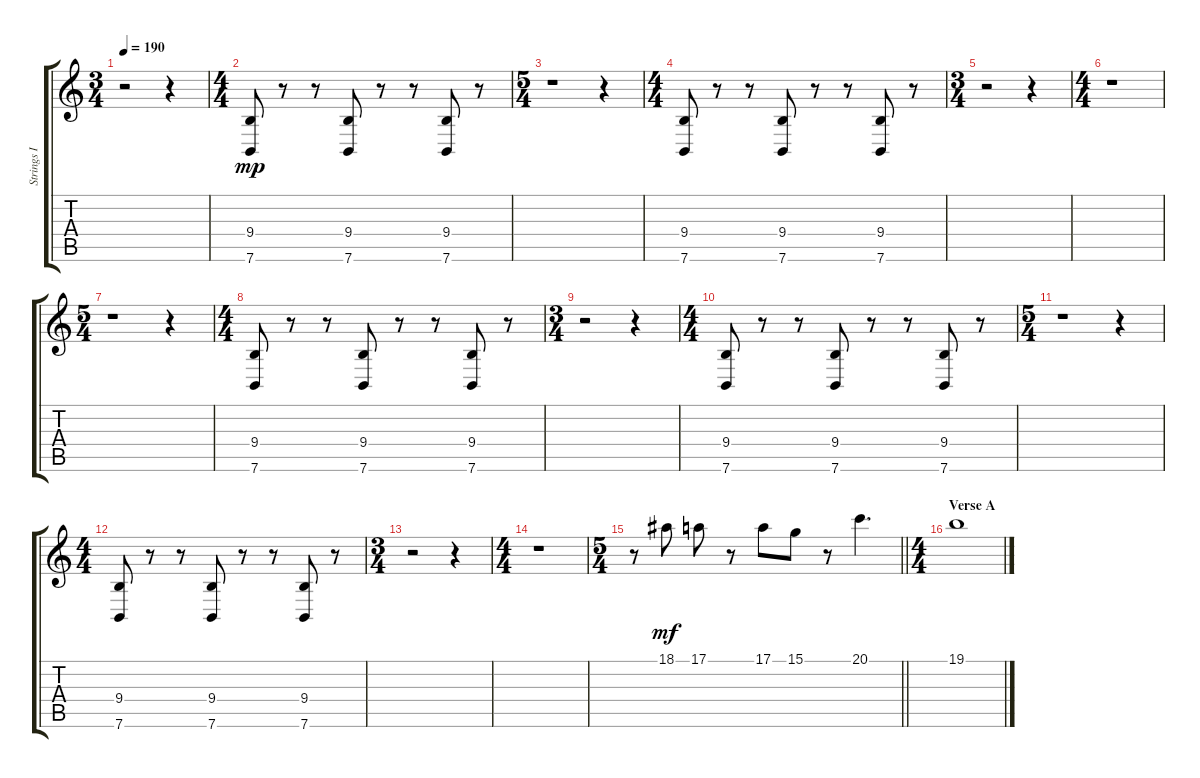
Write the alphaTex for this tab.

\track ("Strings I" "Strings I") {instrument stringensemble1}
\staff {score tabs}
\tuning (E4 B3 G3 D3 A2 E2) {hide}
\ts (3 4)
\tempo 190
\clef g2
\ks c
r.2{dy mp} r.4 |
\ts (4 4)
(9.4 7.6).8 r.8 r.8 (9.4 7.6).8 r.8 r.8 (9.4 7.6).8 r.8 |
\ts (5 4)
r.1 r.4 |
\ts (4 4)
(9.4 7.6).8 r.8 r.8 (9.4 7.6).8 r.8 r.8 (9.4 7.6).8 r.8 |
\ts (3 4)
r.2 r.4 |
\ts (4 4)
r.1 |
\ts (5 4)
r.1 r.4 |
\ts (4 4)
(9.4 7.6).8 r.8 r.8 (9.4 7.6).8 r.8 r.8 (9.4 7.6).8 r.8 |
\ts (3 4)
r.2 r.4 |
\ts (4 4)
(9.4 7.6).8 r.8 r.8 (9.4 7.6).8 r.8 r.8 (9.4 7.6).8 r.8 |
\ts (5 4)
r.1 r.4 |
\ts (4 4)
(9.4 7.6).8 r.8 r.8 (9.4 7.6).8 r.8 r.8 (9.4 7.6).8 r.8 |
\ts (3 4)
r.2 r.4 |
\ts (4 4)
r.1 |
\ts (5 4)
\barLineRight lightlight
r.8{balance 5} 18.1.8{dy mf} 17.1.8 r.8 17.1.8 15.1.8 r.8 20.1.4{d} |
\ts (4 4)
\section ("" "Verse A")
19.1.1
